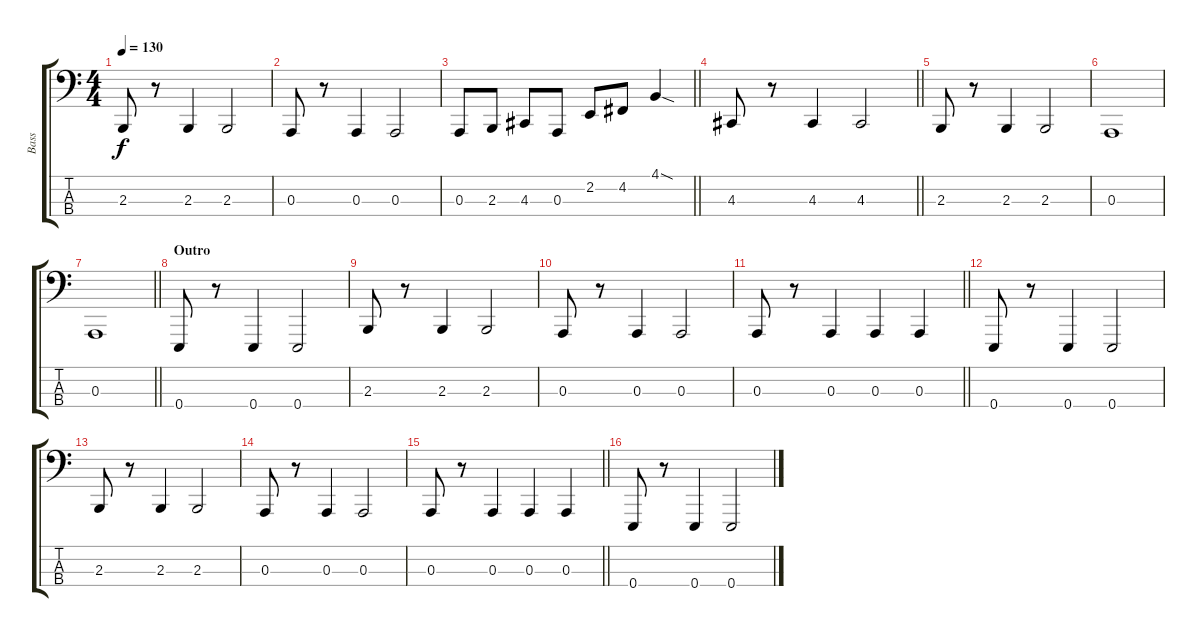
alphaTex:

\track ("Bass" "Bass") {instrument drawbarorgan}
\staff {score tabs}
\tuning (G2 D2 A1 E1) {hide}
\ts (4 4)
\tempo 130
\clef f4
\ks c
2.3.8{dy f} r.8 2.3.4 2.3.2 |
0.3.8 r.8 0.3.4 0.3.2 |
\barLineRight lightlight
0.3.8 2.3.8 4.3.8 0.3.8 2.2.8 4.2.8 4.1{sod}.4 |
\barLineRight lightlight
4.3.8 r.8 4.3.4 4.3.2 |
2.3.8 r.8 2.3.4 2.3.2 |
0.3.1 |
\barLineRight lightlight
0.3.1 |
\section ("" "Outro")
0.4.8 r.8 0.4.4 0.4.2 |
2.3.8 r.8 2.3.4 2.3.2 |
0.3.8 r.8 0.3.4 0.3.2 |
\barLineRight lightlight
0.3.8 r.8 0.3.4 0.3.4 0.3.4 |
0.4.8 r.8 0.4.4 0.4.2 |
2.3.8 r.8 2.3.4 2.3.2 |
0.3.8 r.8 0.3.4 0.3.2 |
\barLineRight lightlight
0.3.8 r.8 0.3.4 0.3.4 0.3.4 |
0.4.8 r.8 0.4.4 0.4.2
